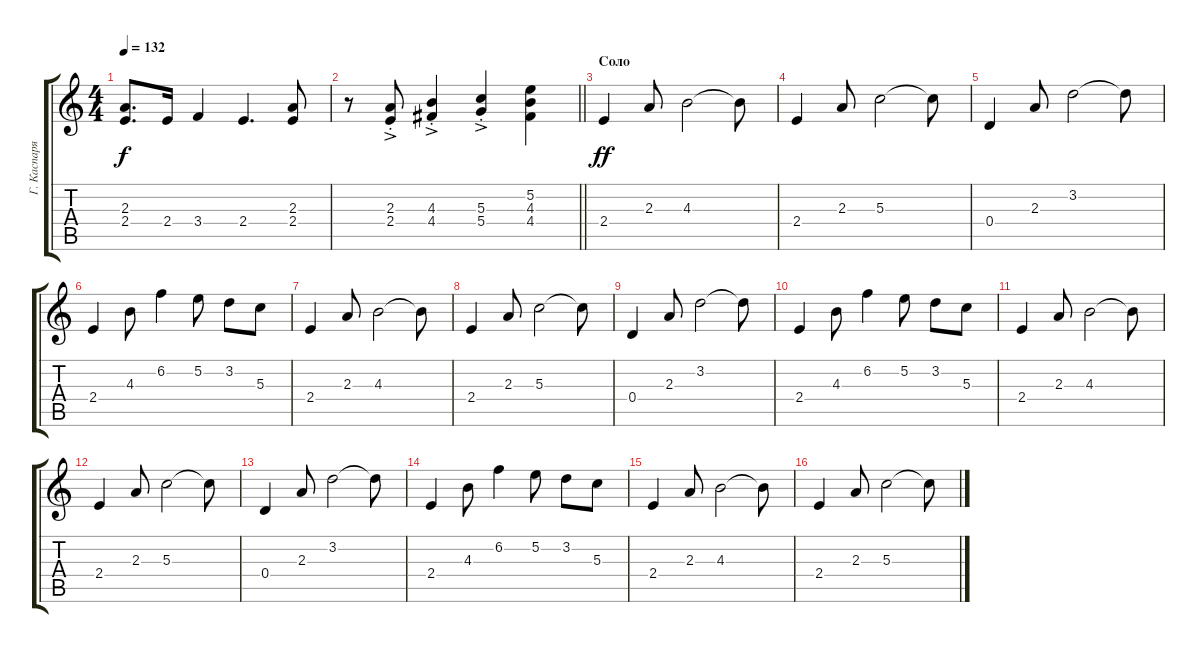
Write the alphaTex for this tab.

\track ("Г. Каспарян" "Г. Каспаря") {instrument overdrivenguitar}
\staff {score tabs}
\tuning (E4 B3 G3 D3 A2 E2) {hide}
\ts (4 4)
\tempo 132
\clef g2
\ks c
(2.3 2.4).8{d dy f} 2.4.16 3.4.4 2.4.4{d} (2.3 2.4).8 |
\barLineRight lightlight
r.8 (2.3{ac st} 2.4{ac st}).8 (4.3{ac st} 4.4{ac st}).4 (5.3{ac st} 5.4{ac st}).4 (5.2 4.3 4.4).4 |
\section ("" "Соло")
2.4.4{dy ff} 2.3.8 4.3.2 4.3{t}.8 |
2.4.4 2.3.8 5.3.2 5.3{t}.8 |
0.4.4 2.3.8 3.2.2 3.2{t}.8 |
2.4.4 4.3.8 6.2.4 5.2.8 3.2.8 5.3.8 |
2.4.4 2.3.8 4.3.2 4.3{t}.8 |
2.4.4 2.3.8 5.3.2 5.3{t}.8 |
0.4.4 2.3.8 3.2.2 3.2{t}.8 |
2.4.4 4.3.8 6.2.4 5.2.8 3.2.8 5.3.8 |
2.4.4 2.3.8 4.3.2 4.3{t}.8 |
2.4.4 2.3.8 5.3.2 5.3{t}.8 |
0.4.4 2.3.8 3.2.2 3.2{t}.8 |
2.4.4 4.3.8 6.2.4 5.2.8 3.2.8 5.3.8 |
2.4.4 2.3.8 4.3.2 4.3{t}.8 |
2.4.4 2.3.8 5.3.2 5.3{t}.8
